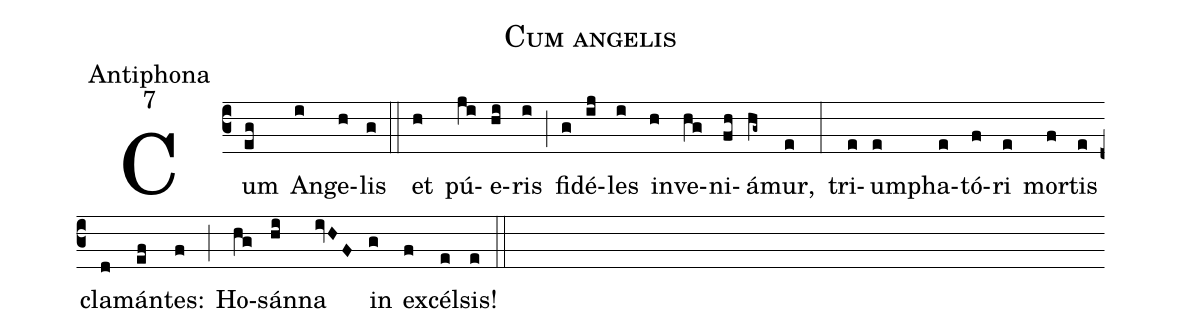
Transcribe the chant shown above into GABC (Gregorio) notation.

name:Cum angelis;
office-part:Antiphona;
mode:7;
%%
(c3) Cum(eg) An(i)ge(h)lis(g) (::)
et(h) pú(ji)e(hi)ris(i) (;) fi(g)dé(ij)les(i) in(h)ve(hg)ni(fh)á(hg~)mur,(e) (:)
tri(e)um(e)pha(e)tó(f)ri(e) mor(f)tis(e) cla(d)mán(ef)tes:(f) (;) Ho(hg)sán(hi)na(ivHF) in(g) ex(f)cél(e)sis!(e) (::)
